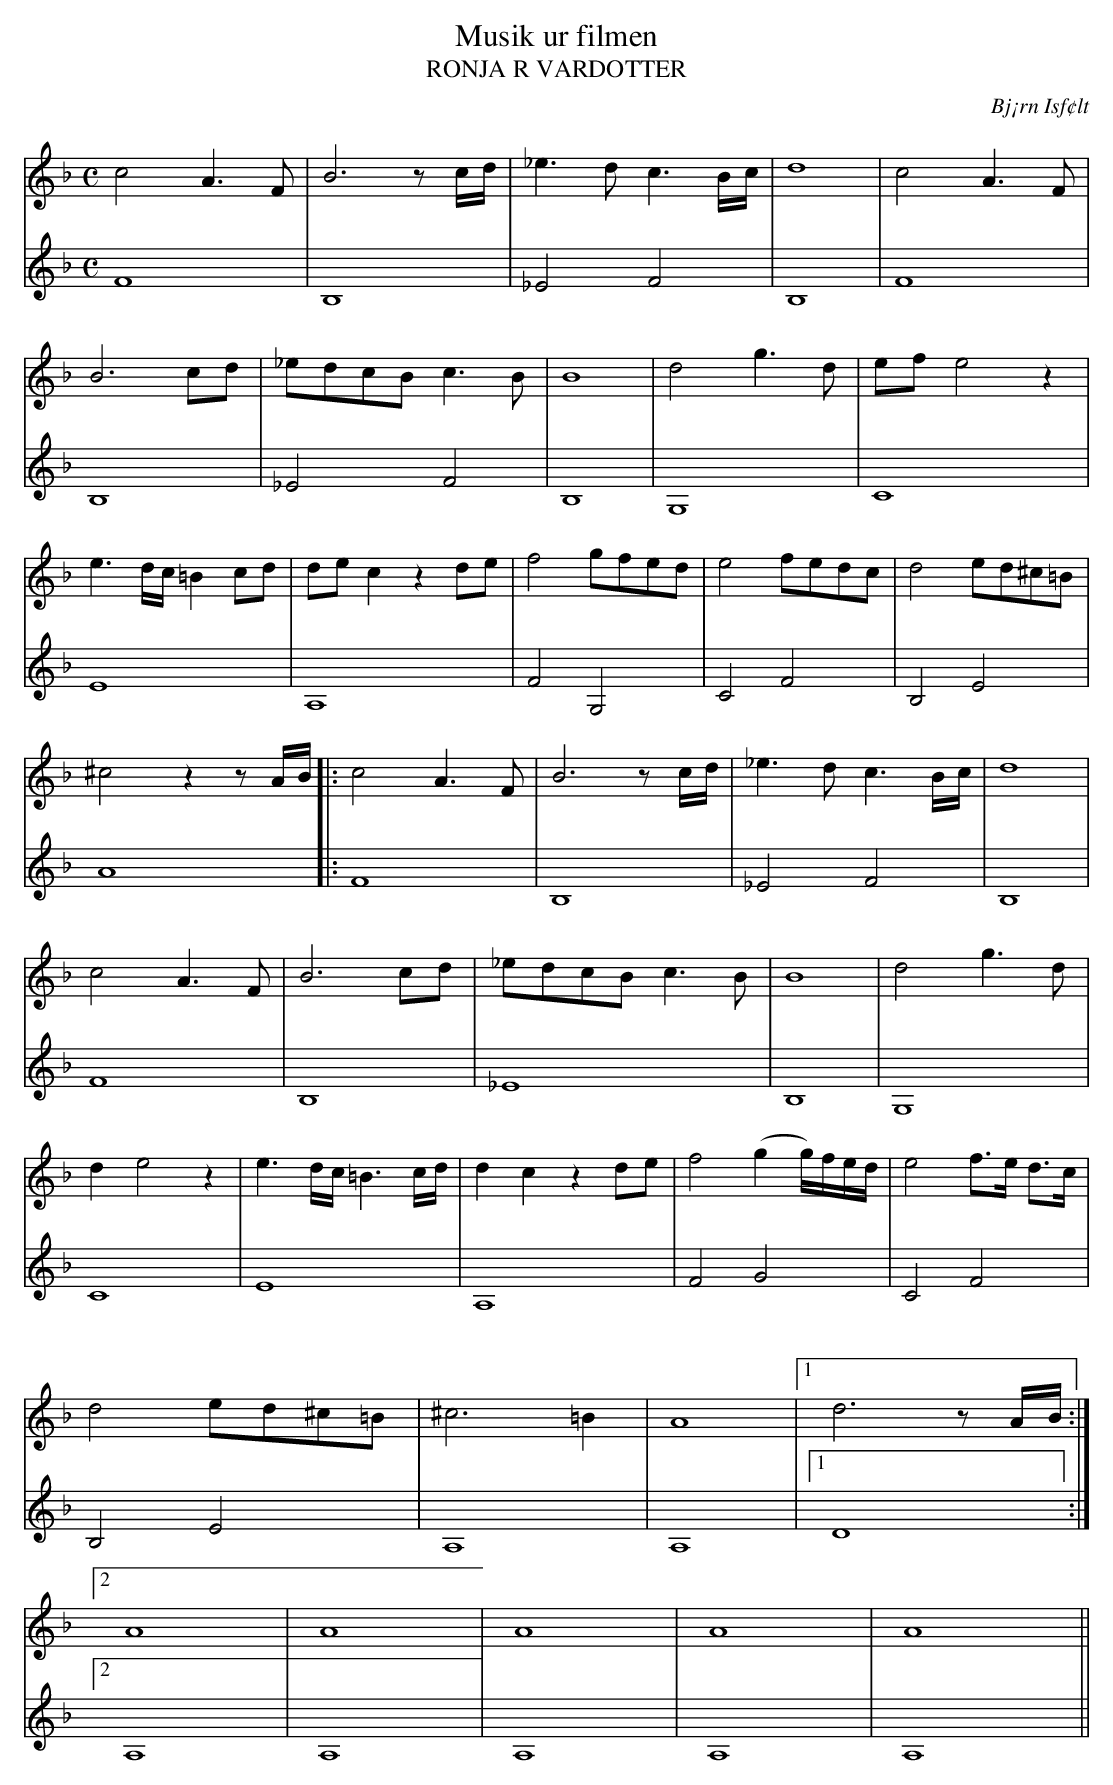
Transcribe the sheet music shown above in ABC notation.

X:1
T: Musik ur filmen
T: RONJA R VARDOTTER
O: Bj¡rn Isf¢lt
M: C
L: 1/8
K: F
V: 1
c4A2>F2 | B6zc/d/ | _e2>d2 c3B/c/ | d8 | c4A3F |
B6cd | _edcBc2>B2 | B8 | d4g2>d2 | efe4z2 |
e3d/c/=B2cd | dec2z2de | f4gfed | e4fedc | d4ed^c=B |
^c4z2zA/B/ |: c4A2>F2 | B6zc/d/ | _e2>d2c3B/c/ | d8 |
c4A3F | B6cd | _edcB c2>B2 | B8 | d4g2>d2 |
d2e4z2 | e3d/c/=B3c/d/ | d2c2z2de | f4(g2g/)f/e/d/ | e4 f>e d>c |
d4ed^c=B | ^c6=B2 | A8 |1 d6zA/B/ :|2
A8 |  A8 | A8 | A8 | A8 ||
V: 2
F8 | B,8 | _E4F4 | B,8 | F8 |
B,8 | _E4F4 | B,8 | G,8 | C8 |
E8 | A,8 | F4G,4 | C4F4 | B,4E4 |
A8 |: F8 | B,8 | _E4F4 | B,8 |
F8 | B,8 | _E8 | B,8 | G,8 |
C8 | E8 | A,8 | F4G4 | C4F4 |
B,4E4 | A,8 | A,8 |1 D8 :|2
A,8 | A,8 | A,8 | A,8 | A,8 ||
